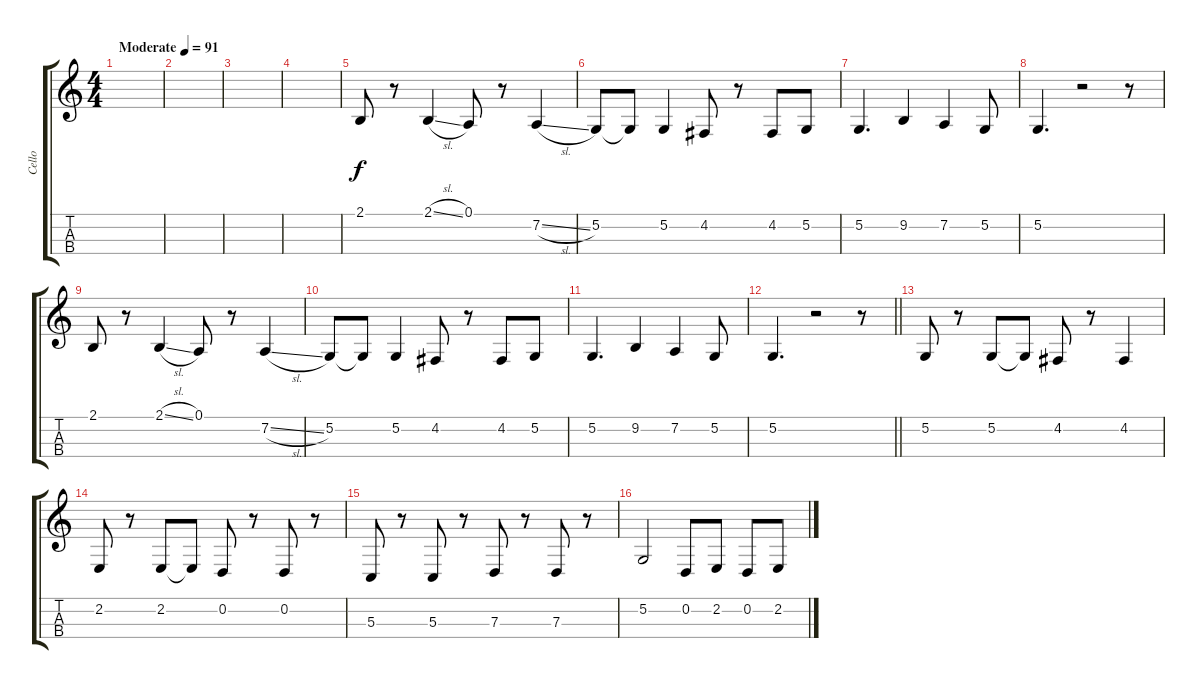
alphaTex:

\track ("Cello" "Cello") {instrument cello}
\staff {score tabs}
\tuning (A3 D3 G2 C2) {hide}
\ts (4 4)
\tempo (91 "Moderate")
\clef g2
\ks c
|
|
|
|
2.1.8 r.8 2.1{sl}.4 0.1.8 r.8 7.2{sl}.4 |
5.2.8 5.2{t}.8 5.2.4 4.2.8 r.8 4.2.8 5.2.8 |
5.2.4{d} 9.2.4 7.2.4 5.2.8 |
5.2.4{d} r.2 r.8 |
2.1.8 r.8 2.1{sl}.4 0.1.8 r.8 7.2{sl}.4 |
5.2.8 5.2{t}.8 5.2.4 4.2.8 r.8 4.2.8 5.2.8 |
5.2.4{d} 9.2.4 7.2.4 5.2.8 |
\barLineRight lightlight
5.2.4{d} r.2 r.8 |
5.2.8 r.8 5.2.8 5.2{t}.8 4.2.8 r.8 4.2.4 |
2.2.8 r.8 2.2.8 2.2{t}.8 0.2.8 r.8 0.2.8 r.8 |
5.3.8 r.8 5.3.8 r.8 7.3.8 r.8 7.3.8 r.8 |
5.2.2 0.2.8 2.2.8 0.2.8 2.2.8
